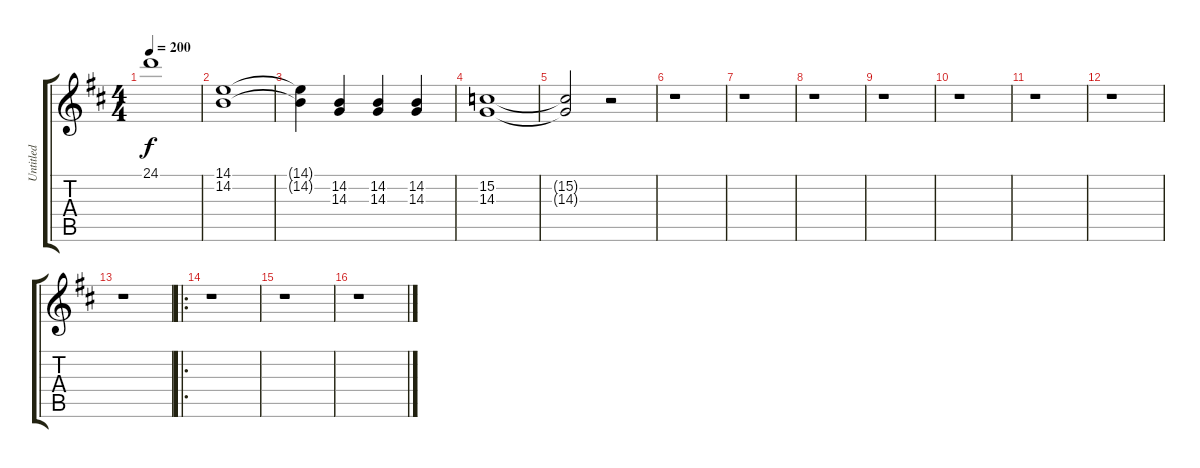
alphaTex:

\track ("Untitled" "Untitled") {instrument synthstrings1}
\staff {score tabs}
\tuning (D4 A3 F3 C3 G2 D2) {hide}
\ts (4 4)
\tempo 200
\clef g2
\ks d
24.1.1{dy f} |
(14.1 14.2).1 |
(14.1{t} 14.2{t}).4 (14.2 14.3).4 (14.2 14.3).4 (14.2 14.3).4 |
(15.2 14.3).1 |
(15.2{t} 14.3{t}).2 r.2 |
r.1 |
r.1 |
r.1 |
r.1 |
r.1 |
r.1 |
r.1 |
r.1 |
\ro
r.1 |
r.1 |
r.1
